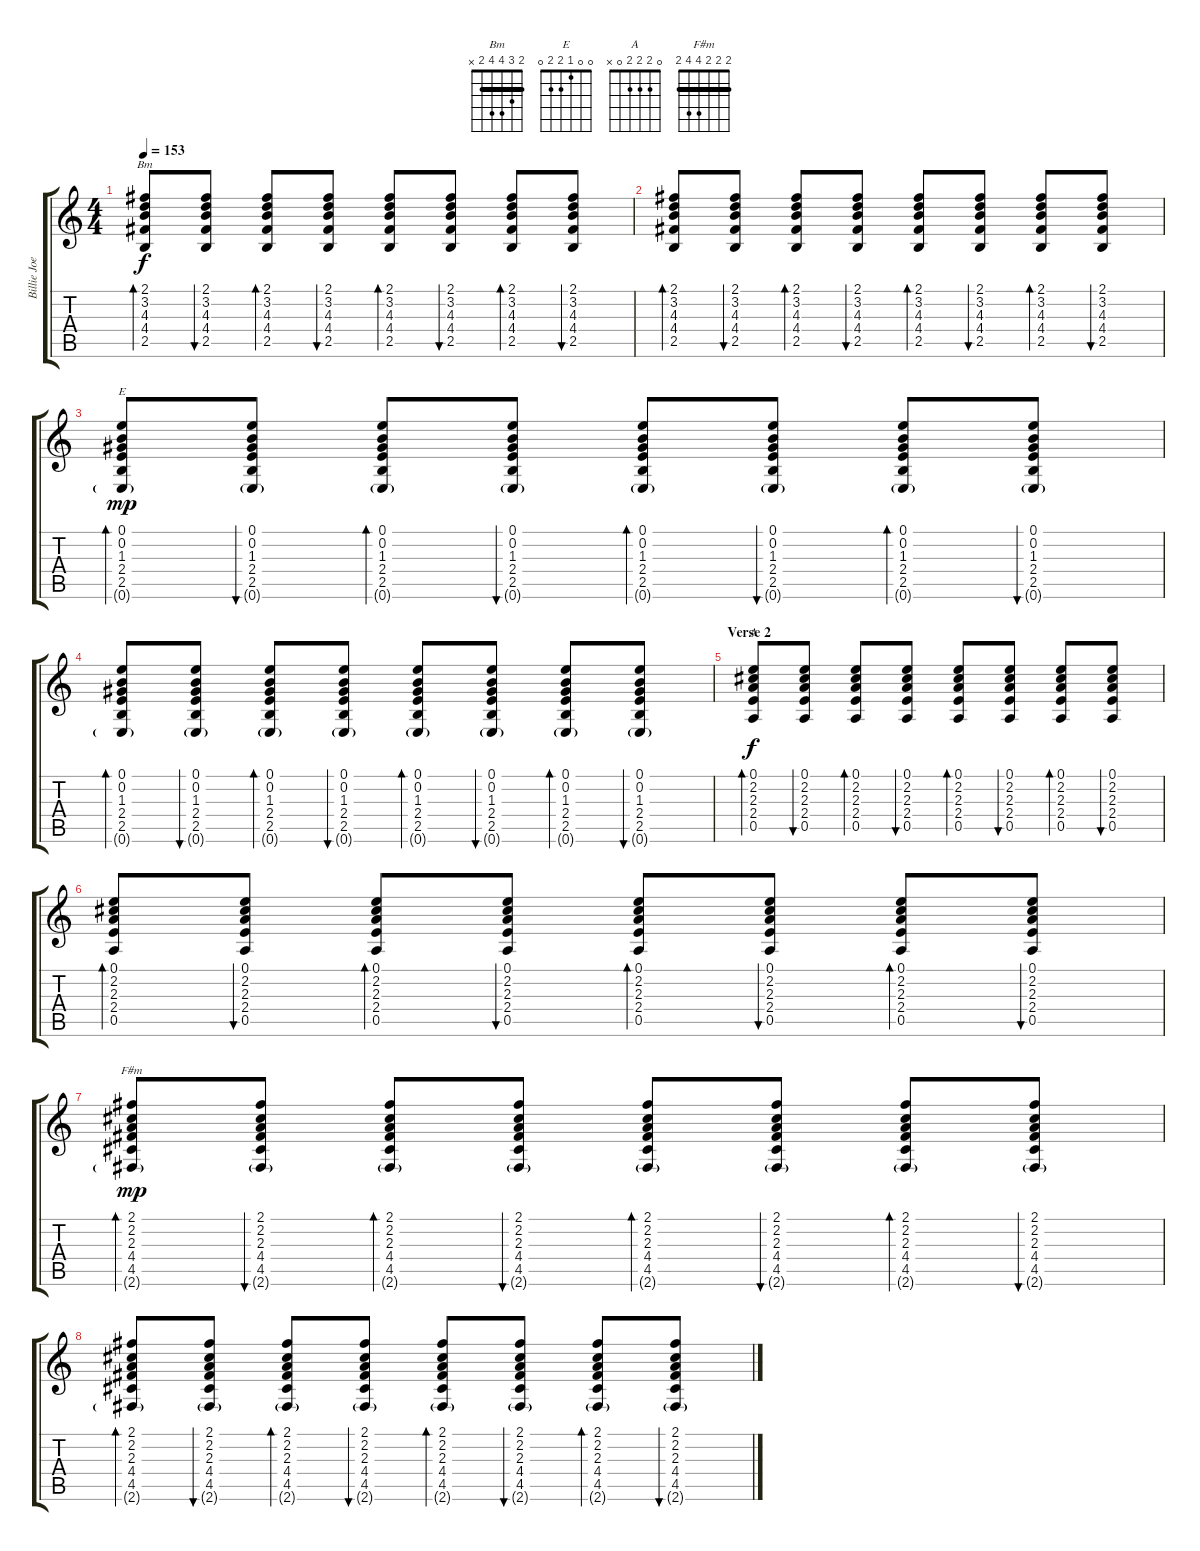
\track ("Billie Joe Armstrong (Acoustic Guitar 1)" "Billie Joe") {instrument acousticguitarnylon}
\staff {score tabs}
\tuning (E4 B3 G3 D3 A2 E2) {hide}
\chord ("Bm" 2 3 4 4 2 x) {barre 2}
\chord ("E" 0 0 1 2 2 0)
\chord ("A" 0 2 2 2 0 x)
\chord ("F#m" 2 2 2 4 4 2) {barre 2}
\ts (4 4)
\tempo 153
\clef g2
\ks c
(2.1 3.2 4.3 4.4 2.5).8{bd 60 ch "Bm" dy f} (2.1 3.2 4.3 4.4 2.5).8{bu 60} (2.1 3.2 4.3 4.4 2.5).8{bd 60} (2.1 3.2 4.3 4.4 2.5).8{bu 60} (2.1 3.2 4.3 4.4 2.5).8{bd 60} (2.1 3.2 4.3 4.4 2.5).8{bu 60} (2.1 3.2 4.3 4.4 2.5).8{bd 60} (2.1 3.2 4.3 4.4 2.5).8{bu 60} |
(2.1 3.2 4.3 4.4 2.5).8{bd 60} (2.1 3.2 4.3 4.4 2.5).8{bu 60} (2.1 3.2 4.3 4.4 2.5).8{bd 60} (2.1 3.2 4.3 4.4 2.5).8{bu 60} (2.1 3.2 4.3 4.4 2.5).8{bd 60} (2.1 3.2 4.3 4.4 2.5).8{bu 60} (2.1 3.2 4.3 4.4 2.5).8{bd 60} (2.1 3.2 4.3 4.4 2.5).8{bu 60} |
(0.1 0.2 1.3 2.4 2.5 0.6{g}).8{bd 60 ch "E" dy mp} (0.1 0.2 1.3 2.4 2.5 0.6{g}).8{bu 60} (0.1 0.2 1.3 2.4 2.5 0.6{g}).8{bd 60} (0.1 0.2 1.3 2.4 2.5 0.6{g}).8{bu 60} (0.1 0.2 1.3 2.4 2.5 0.6{g}).8{bd 60} (0.1 0.2 1.3 2.4 2.5 0.6{g}).8{bu 60} (0.1 0.2 1.3 2.4 2.5 0.6{g}).8{bd 60} (0.1 0.2 1.3 2.4 2.5 0.6{g}).8{bu 60} |
(0.1 0.2 1.3 2.4 2.5 0.6{g}).8{bd 60} (0.1 0.2 1.3 2.4 2.5 0.6{g}).8{bu 60} (0.1 0.2 1.3 2.4 2.5 0.6{g}).8{bd 60} (0.1 0.2 1.3 2.4 2.5 0.6{g}).8{bu 60} (0.1 0.2 1.3 2.4 2.5 0.6{g}).8{bd 60} (0.1 0.2 1.3 2.4 2.5 0.6{g}).8{bu 60} (0.1 0.2 1.3 2.4 2.5 0.6{g}).8{bd 60} (0.1 0.2 1.3 2.4 2.5 0.6{g}).8{bu 60} |
\section ("" "Verse 2")
(0.1 2.2 2.3 2.4 0.5).8{bd 60 ch "A" dy f} (0.1 2.2 2.3 2.4 0.5).8{bu 60} (0.1 2.2 2.3 2.4 0.5).8{bd 60} (0.1 2.2 2.3 2.4 0.5).8{bu 60} (0.1 2.2 2.3 2.4 0.5).8{bd 60} (0.1 2.2 2.3 2.4 0.5).8{bu 60} (0.1 2.2 2.3 2.4 0.5).8{bd 60} (0.1 2.2 2.3 2.4 0.5).8{bu 60} |
(0.1 2.2 2.3 2.4 0.5).8{bd 60} (0.1 2.2 2.3 2.4 0.5).8{bu 60} (0.1 2.2 2.3 2.4 0.5).8{bd 60} (0.1 2.2 2.3 2.4 0.5).8{bu 60} (0.1 2.2 2.3 2.4 0.5).8{bd 60} (0.1 2.2 2.3 2.4 0.5).8{bu 60} (0.1 2.2 2.3 2.4 0.5).8{bd 60} (0.1 2.2 2.3 2.4 0.5).8{bu 60} |
(2.1 2.2 2.3 4.4 4.5 2.6{g}).8{bd 60 ch "F#m" dy mp} (2.1 2.2 2.3 4.4 4.5 2.6{g}).8{bu 60} (2.1 2.2 2.3 4.4 4.5 2.6{g}).8{bd 60} (2.1 2.2 2.3 4.4 4.5 2.6{g}).8{bu 60} (2.1 2.2 2.3 4.4 4.5 2.6{g}).8{bd 60} (2.1 2.2 2.3 4.4 4.5 2.6{g}).8{bu 60} (2.1 2.2 2.3 4.4 4.5 2.6{g}).8{bd 60} (2.1 2.2 2.3 4.4 4.5 2.6{g}).8{bu 60} |
(2.1 2.2 2.3 4.4 4.5 2.6{g}).8{bd 60} (2.1 2.2 2.3 4.4 4.5 2.6{g}).8{bu 60} (2.1 2.2 2.3 4.4 4.5 2.6{g}).8{bd 60} (2.1 2.2 2.3 4.4 4.5 2.6{g}).8{bu 60} (2.1 2.2 2.3 4.4 4.5 2.6{g}).8{bd 60} (2.1 2.2 2.3 4.4 4.5 2.6{g}).8{bu 60} (2.1 2.2 2.3 4.4 4.5 2.6{g}).8{bd 60} (2.1 2.2 2.3 4.4 4.5 2.6{g}).8{bu 60}
